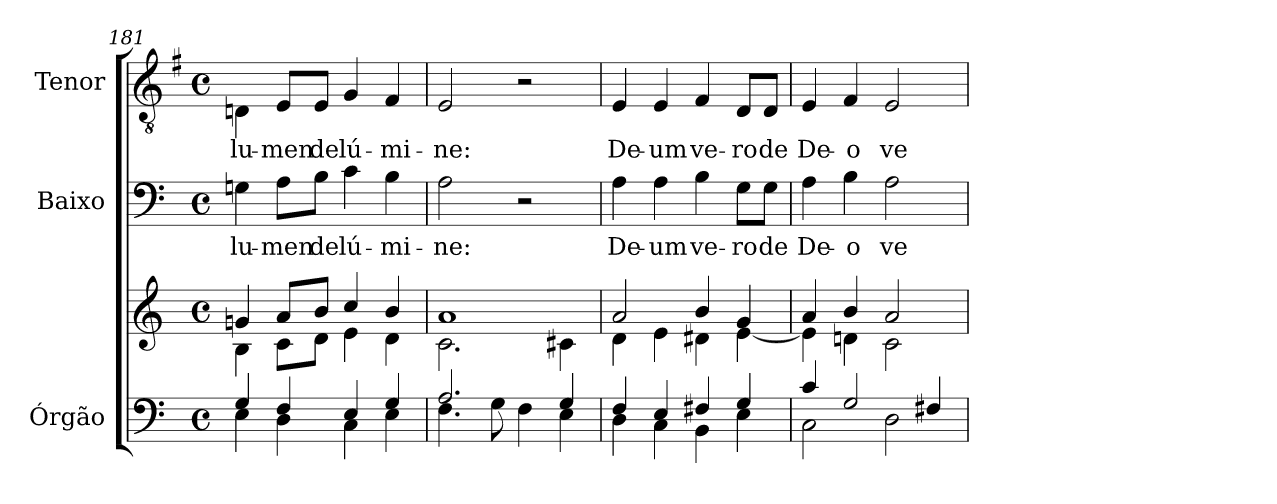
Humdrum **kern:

**kern	**kern	**kern	**text	**kern	**text
*part3	*part3	*part2	*part2	*part1	*part1
*staff4	*staff3	*staff2	*staff2	*staff1	*staff1
*I"Órgão	*	*I"Baixo	*	*I"Tenor	*
*I'Órg.	*	*	*	*I'Tr.	*
*clefF4	*clefG2	*clefF4	*	*clefGv2	*
*	*	*	*	*ITrd4c7	*
*k[]	*k[]	*k[]	*	*k[]	*
*C:	*C:	*C:	*	*C:	*
*M4/4	*M4/4	*M4/4	*	*M4/4	*
*met(c)	*met(c)	*met(c)	*	*met(c)	*
=181	=181	=181	=181	=181	=181
*^	*^	*	*	*	*
!	!	!	!	!	!LO:LY:b:color=#000000	!	!
!	!	!	!	!	!	!	!LO:LY:b:color=#000000
4Gi/	4Ei\	4gni/	4Bi\	4Gni\	lu-	4GGni\	lu-
!	!	!	!	!	!LO:LY:b:color=#000000	!	!
!	!	!	!	!	!	!	!LO:LY:b:color=#000000
4Fi/	4Di\	8ai/L	8ci\L	8Ai\L	-men	8AAi/L	-men
!	!	!	!	!	!LO:LY:b:color=#000000	!	!
!	!	!	!	!	!	!	!LO:LY:b:color=#000000
.	.	8bi/J	8di\J	8Bi\J	de	8AAi/J	de
!	!	!	!	!	!LO:LY:b:color=#000000	!	!
!	!	!	!	!	!	!	!LO:LY:b:color=#000000
4Ei/	4Ci\	4cci/	4ei\	4ci\	lú-	4Ci/	lú-
!	!	!	!	!	!LO:LY:b:color=#000000	!	!
!	!	!	!	!	!	!	!LO:LY:b:color=#000000
4Gi/	4Ei\	4bi/	4di\	4Bi\	-mi-	4BBi/	-mi-
=182	=182	=182	=182	=182	=182	=182	=182
!	!	!	!	!	!LO:LY:b:color=#000000	!	!
!	!	!	!	!	!	!	!LO:LY:b:color=#000000
2.Ai/	4.Fi\	1ai	2.ci\	2Ai\	-ne:	2AAi/	-ne:
.	8Gi\	.	.	.	.	.	.
.	4Fi\	.	.	2r	.	2r	.
4Gi/	4Ei\	.	4c#Xi\	.	.	.	.
=183	=183	=183	=183	=183	=183	=183	=183
!	!	!	!	!	!LO:LY:b:color=#000000	!	!
!	!	!	!	!	!	!	!LO:LY:b:color=#000000
4Fi/	4Di\	2ai/	4di\	4Ai\	De-	4AAi/	De-
!	!	!	!	!	!LO:LY:b:color=#000000	!	!
!	!	!	!	!	!	!	!LO:LY:b:color=#000000
4Ei/	4Ci\	.	4ei\	4Ai\	-um	4AAi/	-um
!	!	!	!	!	!LO:LY:b:color=#000000	!	!
!	!	!	!	!	!	!	!LO:LY:b:color=#000000
4F#Xi/	4BBi\	4bi/	4d#Xi\	4Bi\	ve-	4BBi/	ve-
!	!	!	!	!	!LO:LY:b:color=#000000	!	!
!	!	!	!	!	!	!	!LO:LY:b:color=#000000
4Gi/	4Ei\	4gi/	[<4ei\	8Gi\L	-ro	8GGi/L	-ro
!	!	!	!	!	!LO:LY:b:color=#000000	!	!
!	!	!	!	!	!	!	!LO:LY:b:color=#000000
.	.	.	.	8Gi\J	de	8GGi/J	de
!!LO:LB:g=z
=184	=184	=184	=184	=184	=184	=184	=184
!	!	!	!	!	!LO:LY:b:color=#000000	!	!
!	!	!	!	!	!	!	!LO:LY:b:color=#000000
4ci/	2Ci\	4ai/	4ei\]	4Ai\	De-	4AAi/	De-
!	!	!	!	!	!LO:LY:b:color=#000000	!	!
!	!	!	!	!	!	!	!LO:LY:b:color=#000000
2Gi/	.	4bi/	4dni\	4Bi\	-o	4BBi/	-o
!	!	!	!	!	!LO:LY:b:color=#000000	!	!
!	!	!	!	!	!	!	!LO:LY:b:color=#000000
.	2Di\	2ai/	2ci\	2Ai\	ve-	2AAi/	ve-
4F#Xi/	.	.	.	.	.	.	.
*v	*v	*	*	*	*	*	*
*	*v	*v	*	*	*	*
=	=	=	=	=	=
*-	*-	*-	*-	*-	*-
